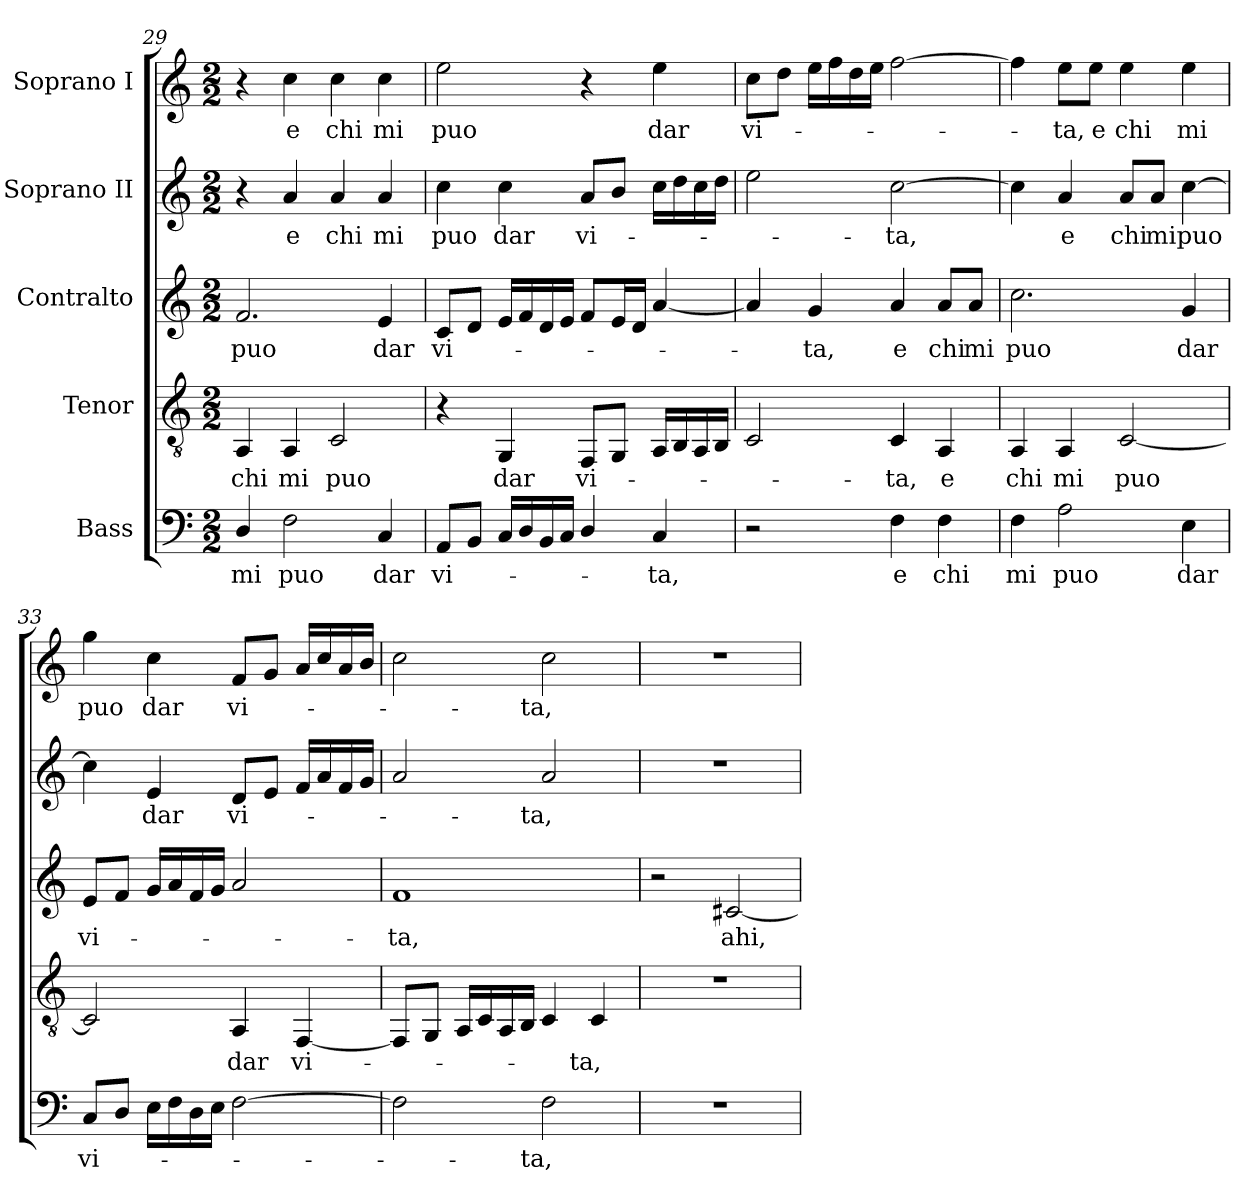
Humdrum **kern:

**kern	**text	**kern	**text	**kern	**text	**kern	**text	**kern	**text
*part5	*part5	*part4	*part4	*part3	*part3	*part2	*part2	*part1	*part1
*staff5	*staff5	*staff4	*staff4	*staff3	*staff3	*staff2	*staff2	*staff1	*staff1
*I"Bass	*	*I"Tenor	*	*I"Contralto	*	*I"Soprano II	*	*I"Soprano I	*
*clefF4	*	*clefGv2	*	*clefG2	*	*clefG2	*	*clefG2	*
*k[]	*	*k[]	*	*k[]	*	*k[]	*	*k[]	*
*C:	*	*C:	*	*C:	*	*C:	*	*C:	*
*M2/2	*	*M2/2	*	*M2/2	*	*M2/2	*	*M2/2	*
=29	=29	=29	=29	=29	=29	=29	=29	=29	=29
!	!LO:LY:b:color=#000000	!	!	!	!	!	!	!	!
!	!	!	!LO:LY:b:color=#000000	!	!	!	!	!	!
!	!	!	!	!	!LO:LY:b:color=#000000	!	!	!	!
4Di/	mi	4AAi/	chi	2.fi/	puo	4r	.	4r	.
!	!LO:LY:b:color=#000000	!	!	!	!	!	!	!	!
!	!	!	!LO:LY:b:color=#000000	!	!	!	!	!	!
!	!	!	!	!	!	!	!LO:LY:b:color=#000000	!	!
!	!	!	!	!	!	!	!	!	!LO:LY:b:color=#000000
2Fi\	puo	4AAi/	mi	.	.	4ai/	e	4cci\	e
!	!	!	!LO:LY:b:color=#000000	!	!	!	!	!	!
!	!	!	!	!	!	!	!LO:LY:b:color=#000000	!	!
!	!	!	!	!	!	!	!	!	!LO:LY:b:color=#000000
.	.	2Ci/	puo	.	.	4ai/	chi	4cci\	chi
!	!LO:LY:b:color=#000000	!	!	!	!	!	!	!	!
!	!	!	!	!	!LO:LY:b:color=#000000	!	!	!	!
!	!	!	!	!	!	!	!LO:LY:b:color=#000000	!	!
!	!	!	!	!	!	!	!	!	!LO:LY:b:color=#000000
4Ci/	dar	.	.	4ei/	dar	4ai/	mi	4cci\	mi
!!LO:LB:g=z
=30	=30	=30	=30	=30	=30	=30	=30	=30	=30
!	!LO:LY:b:color=#000000	!	!	!	!	!	!	!	!
!	!	!	!	!	!LO:LY:b:color=#000000	!	!	!	!
!	!	!	!	!	!	!	!LO:LY:b:color=#000000	!	!
!	!	!	!	!	!	!	!	!	!LO:LY:b:color=#000000
8AAi/L	vi-	4r	.	8ci/L	vi-	4cci\	puo	2eei\	puo
8BBi/J	.	.	.	8di/J	.	.	.	.	.
!	!	!	!LO:LY:b:color=#000000	!	!	!	!	!	!
!	!	!	!	!	!	!	!LO:LY:b:color=#000000	!	!
16Ci/LL	.	4GGi/	dar	16ei/LL	.	4cci\	dar	.	.
16Di/	.	.	.	16fi/	.	.	.	.	.
16BBi/	.	.	.	16di/	.	.	.	.	.
16Ci/JJ	.	.	.	16ei/JJ	.	.	.	.	.
!	!	!	!LO:LY:b:color=#000000	!	!	!	!	!	!
!	!	!	!	!	!	!	!LO:LY:b:color=#000000	!	!
4Di/	.	8FFi/L	vi-	8fi/L	.	8ai/L	vi-	4r	.
.	.	8GGi/J	.	16ei/L	.	8bi/J	.	.	.
.	.	.	.	16di/JJ	.	.	.	.	.
!	!LO:LY:b:color=#000000	!	!	!	!	!	!	!	!
!	!	!	!	!	!	!	!	!	!LO:LY:b:color=#000000
4Ci/	-ta,	16AAi/LL	.	[4ai/	.	16cci\LL	.	4eei\	dar
.	.	16BBi/	.	.	.	16ddi\	.	.	.
.	.	16AAi/	.	.	.	16cci\	.	.	.
.	.	16BBi/JJ	.	.	.	16ddi\JJ	.	.	.
=31	=31	=31	=31	=31	=31	=31	=31	=31	=31
!	!	!	!	!	!	!	!	!	!LO:LY:b:color=#000000
2r	.	2Ci/	.	4ai/]	.	2eei\	.	8cci\L	vi-
.	.	.	.	.	.	.	.	8ddi\J	.
!	!	!	!	!	!LO:LY:b:color=#000000	!	!	!	!
.	.	.	.	4gi/	-ta,	.	.	16eei\LL	.
.	.	.	.	.	.	.	.	16ffi\	.
.	.	.	.	.	.	.	.	16ddi\	.
.	.	.	.	.	.	.	.	16eei\JJ	.
!	!LO:LY:b:color=#000000	!	!	!	!	!	!	!	!
!	!	!	!LO:LY:b:color=#000000	!	!	!	!	!	!
!	!	!	!	!	!LO:LY:b:color=#000000	!	!	!	!
!	!	!	!	!	!	!	!LO:LY:b:color=#000000	!	!
4Fi\	e	4Ci/	-ta,	4ai/	e	[2cci\	-ta,	[2ffi\	.
!	!LO:LY:b:color=#000000	!	!	!	!	!	!	!	!
!	!	!	!LO:LY:b:color=#000000	!	!	!	!	!	!
!	!	!	!	!	!LO:LY:b:color=#000000	!	!	!	!
4Fi\	chi	4AAi/	e	8ai/L	chi	.	.	.	.
!	!	!	!	!	!LO:LY:b:color=#000000	!	!	!	!
.	.	.	.	8ai/J	mi	.	.	.	.
=32	=32	=32	=32	=32	=32	=32	=32	=32	=32
!	!LO:LY:b:color=#000000	!	!	!	!	!	!	!	!
!	!	!	!LO:LY:b:color=#000000	!	!	!	!	!	!
!	!	!	!	!	!LO:LY:b:color=#000000	!	!	!	!
4Fi\	mi	4AAi/	chi	2.cci\	puo	4cci\]	.	4ffi\]	.
!	!LO:LY:b:color=#000000	!	!	!	!	!	!	!	!
!	!	!	!LO:LY:b:color=#000000	!	!	!	!	!	!
!	!	!	!	!	!	!	!LO:LY:b:color=#000000	!	!
!	!	!	!	!	!	!	!	!	!LO:LY:b:color=#000000
2Ai\	puo	4AAi/	mi	.	.	4ai/	e	8eei\L	-ta,
!	!	!	!	!	!	!	!	!	!LO:LY:b:color=#000000
.	.	.	.	.	.	.	.	8eei\J	e
!	!	!	!LO:LY:b:color=#000000	!	!	!	!	!	!
!	!	!	!	!	!	!	!LO:LY:b:color=#000000	!	!
!	!	!	!	!	!	!	!	!	!LO:LY:b:color=#000000
.	.	[2Ci/	puo	.	.	8ai/L	chi	4eei\	chi
!	!	!	!	!	!	!	!LO:LY:b:color=#000000	!	!
.	.	.	.	.	.	8ai/J	mi	.	.
!	!LO:LY:b:color=#000000	!	!	!	!	!	!	!	!
!	!	!	!	!	!LO:LY:b:color=#000000	!	!	!	!
!	!	!	!	!	!	!	!LO:LY:b:color=#000000	!	!
!	!	!	!	!	!	!	!	!	!LO:LY:b:color=#000000
4Ei\	dar	.	.	4gi/	dar	[4cci\	puo	4eei\	mi
=33	=33	=33	=33	=33	=33	=33	=33	=33	=33
!	!LO:LY:b:color=#000000	!	!	!	!	!	!	!	!
!	!	!	!	!	!LO:LY:b:color=#000000	!	!	!	!
!	!	!	!	!	!	!	!	!	!LO:LY:b:color=#000000
8Ci/L	vi-	2Ci/]	.	8ei/L	vi-	4cci\]	.	4ggi\	puo
8Di/J	.	.	.	8fi/J	.	.	.	.	.
!	!	!	!	!	!	!	!LO:LY:b:color=#000000	!	!
!	!	!	!	!	!	!	!	!	!LO:LY:b:color=#000000
16Ei\LL	.	.	.	16gi/LL	.	4ei/	dar	4cci\	dar
16Fi\	.	.	.	16ai/	.	.	.	.	.
16Di\	.	.	.	16fi/	.	.	.	.	.
16Ei\JJ	.	.	.	16gi/JJ	.	.	.	.	.
!	!	!	!LO:LY:b:color=#000000	!	!	!	!	!	!
!	!	!	!	!	!	!	!LO:LY:b:color=#000000	!	!
!	!	!	!	!	!	!	!	!	!LO:LY:b:color=#000000
[2Fi\	.	4AAi/	dar	2ai/	.	8di/L	vi-	8fi/L	vi-
.	.	.	.	.	.	8ei/J	.	8gi/J	.
!	!	!	!LO:LY:b:color=#000000	!	!	!	!	!	!
.	.	[4FFi/	vi-	.	.	16fi/LL	.	16ai/LL	.
.	.	.	.	.	.	16ai/	.	16cci/	.
.	.	.	.	.	.	16fi/	.	16ai/	.
.	.	.	.	.	.	16gi/JJ	.	16bi/JJ	.
=34	=34	=34	=34	=34	=34	=34	=34	=34	=34
!	!	!	!	!	!LO:LY:b:color=#000000	!	!	!	!
2Fi\]	.	8FFi/L]	.	1fi	-ta,	2ai/	.	2cci\	.
.	.	8GGi/J	.	.	.	.	.	.	.
.	.	16AAi/LL	.	.	.	.	.	.	.
.	.	16Ci/	.	.	.	.	.	.	.
.	.	16AAi/	.	.	.	.	.	.	.
.	.	16BBi/JJ	.	.	.	.	.	.	.
!	!LO:LY:b:color=#000000	!	!	!	!	!	!	!	!
!	!	!	!	!	!	!	!LO:LY:b:color=#000000	!	!
!	!	!	!	!	!	!	!	!	!LO:LY:b:color=#000000
2Fi\	-ta,	4Ci/	.	.	.	2ai/	-ta,	2cci\	-ta,
!	!	!	!LO:LY:b:color=#000000	!	!	!	!	!	!
.	.	4Ci/	-ta,	.	.	.	.	.	.
!!LO:PB:g=z
=35	=35	=35	=35	=35	=35	=35	=35	=35	=35
1r	.	1r	.	2r	.	1r	.	1r	.
!	!	!	!	!	!LO:LY:b:color=#000000	!	!	!	!
.	.	.	.	[2c#Xi/	ahi,	.	.	.	.
=	=	=	=	=	=	=	=	=	=
*-	*-	*-	*-	*-	*-	*-	*-	*-	*-
